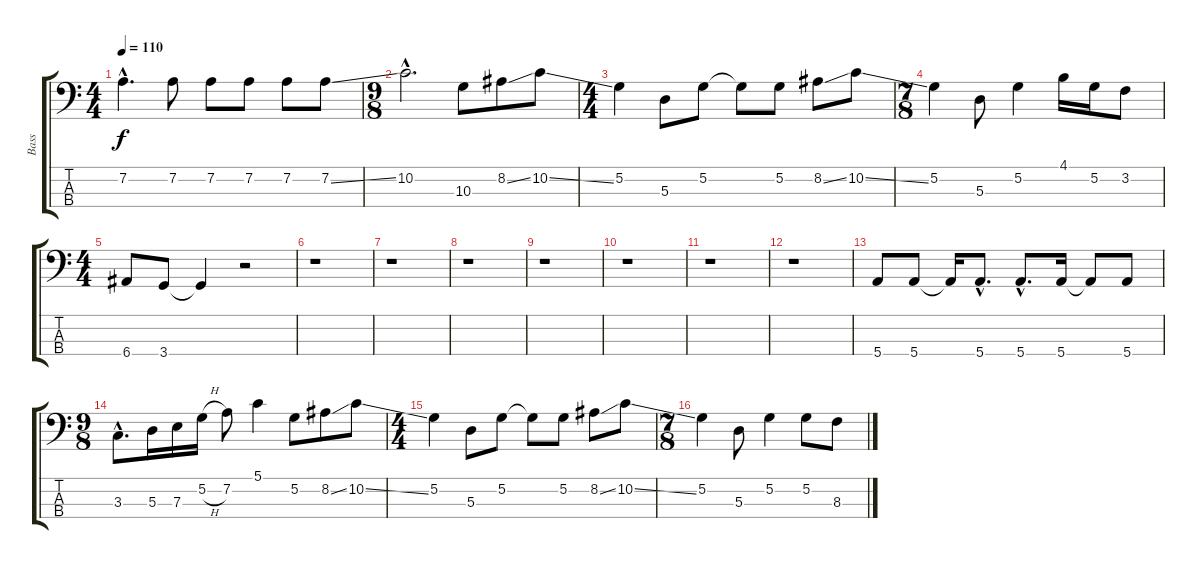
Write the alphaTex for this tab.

\track ("Bass" "Bass") {instrument fretlessbass}
\staff {score tabs}
\tuning (G2 D2 A1 E1) {hide}
\ts (4 4)
\tempo 110
\clef f4
\ks c
7.2{hac}.4{d dy f} 7.2.8 7.2.8 7.2.8 7.2.8 7.2{ss}.8 |
\ts (9 8)
10.2{hac}.2{d} 10.3.8 8.2{ss}.8 10.2{ss}.8 |
\ts (4 4)
5.2.4 5.3.8 5.2.8 5.2{t}.8 5.2.8 8.2{ss}.8 10.2{ss}.8 |
\ts (7 8)
5.2.4 5.3.8 5.2.4 4.1.16 5.2.16 3.2.8 |
\ts (4 4)
6.4.8 3.4.8 3.4{t}.4 r.2 |
r.1 |
r.1 |
r.1 |
r.1 |
r.1 |
r.1 |
r.1 |
5.4.8 5.4.8 5.4{t}.16 5.4{hac}.8{d} 5.4{hac}.8{d} 5.4.16 5.4{t}.8 5.4.8 |
\ts (9 8)
3.3{hac}.8{d} 5.3.16 7.3.16 5.2{h}.16 7.2.8 5.1.4 5.2.8 8.2{ss}.8 10.2{ss}.8 |
\ts (4 4)
5.2.4 5.3.8 5.2.8 5.2{t}.8 5.2.8 8.2{ss}.8 10.2{ss}.8 |
\ts (7 8)
5.2.4 5.3.8 5.2.4 5.2.8 8.3.8
